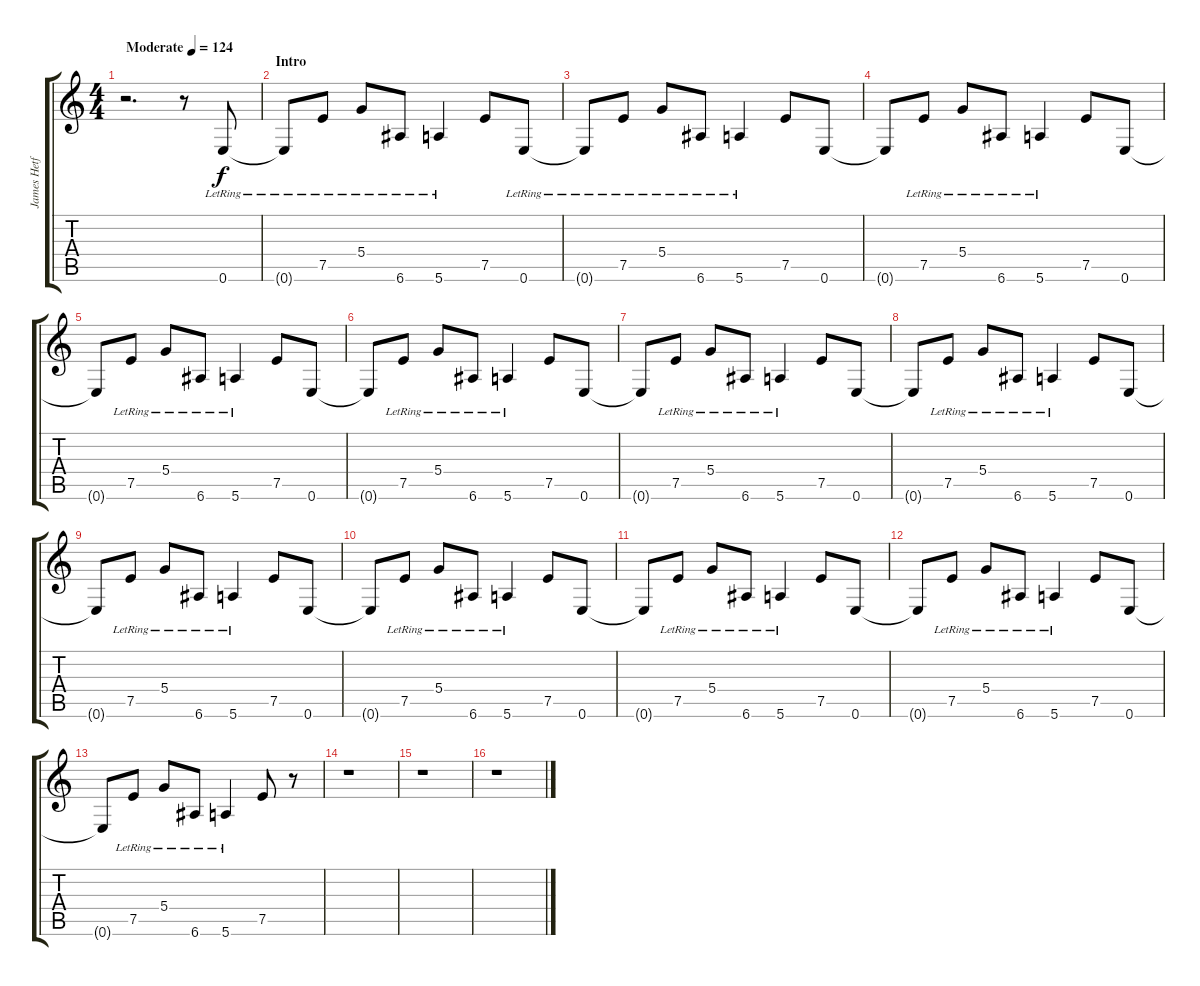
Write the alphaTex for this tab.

\track ("James Hetfield (Clean)" "James Hetf") {instrument electricguitarclean}
\staff {score tabs}
\tuning (E4 B3 G3 D3 A2 E2) {hide}
\ts (4 4)
\tempo (124 "Moderate")
\clef g2
\ks c
r.2{d dy f instrument electricguitarclean} r.8 0.6{lr}.8 |
\section ("" "Intro")
0.6{lr t}.8 7.5{lr}.8 5.4{lr}.8 6.6{lr}.8 5.6{lr}.4 7.5.8 0.6{lr}.8 |
0.6{lr t}.8 7.5{lr}.8 5.4{lr}.8 6.6{lr}.8 5.6{lr}.4 7.5.8 0.6.8 |
0.6{t}.8 7.5{lr}.8 5.4{lr}.8 6.6{lr}.8 5.6{lr}.4 7.5.8 0.6.8 |
0.6{t}.8 7.5{lr}.8 5.4{lr}.8 6.6{lr}.8 5.6{lr}.4 7.5.8 0.6.8 |
0.6{t}.8 7.5{lr}.8 5.4{lr}.8 6.6{lr}.8 5.6{lr}.4 7.5.8 0.6.8 |
0.6{t}.8 7.5{lr}.8 5.4{lr}.8 6.6{lr}.8 5.6{lr}.4 7.5.8 0.6.8 |
0.6{t}.8 7.5{lr}.8 5.4{lr}.8 6.6{lr}.8 5.6{lr}.4 7.5.8 0.6.8 |
0.6{t}.8 7.5{lr}.8 5.4{lr}.8 6.6{lr}.8 5.6{lr}.4 7.5.8 0.6.8 |
0.6{t}.8 7.5{lr}.8 5.4{lr}.8 6.6{lr}.8 5.6{lr}.4 7.5.8 0.6.8 |
0.6{t}.8 7.5{lr}.8 5.4{lr}.8 6.6{lr}.8 5.6{lr}.4 7.5.8 0.6.8 |
0.6{t}.8 7.5{lr}.8 5.4{lr}.8 6.6{lr}.8 5.6{lr}.4 7.5.8 0.6.8 |
0.6{t}.8 7.5{lr}.8 5.4{lr}.8 6.6{lr}.8 5.6{lr}.4 7.5.8 r.8 |
r.1 |
r.1 |
r.1
